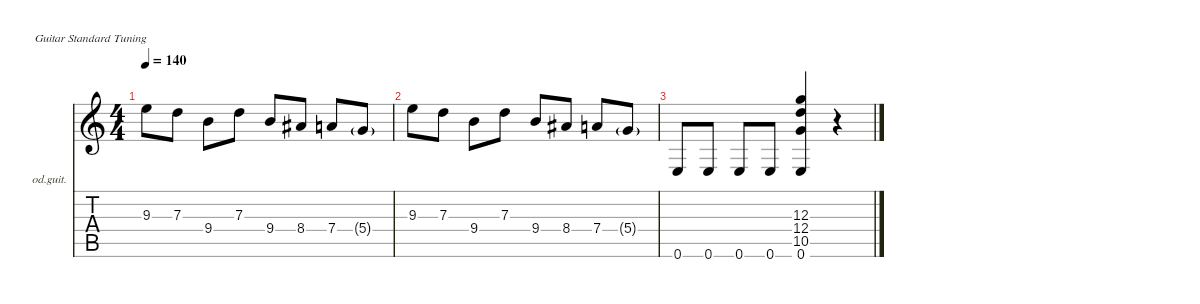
\defaultSystemsLayout 4
\hideDynamics
\bracketExtendMode nobrackets
\firstSystemTrackNameOrientation horizontal
\otherSystemsTrackNameOrientation horizontal
\track ("Gtr. II" "od.guit.") {instrument overdrivenguitar}
\staff {score tabs}
\tuning (E4 B3 G3 D3 A2 E2)
\ts (4 4)
\tempo 140
\clef g2
\ks c
9.3.8{dy f} 7.3.8 9.4.8 7.3.8 9.4.8 8.4{acc #}.8 7.4.8 5.4{g}.8{dy ff} |
9.3.8{dy f} 7.3.8 9.4.8 7.3.8 9.4.8 8.4{acc #}.8 7.4.8 5.4{g}.8{dy ff} |
0.6.8{dy mf} 0.6.8 0.6.8 0.6.8 (12.3 12.4 10.5 0.6).4{dy f} r.4
